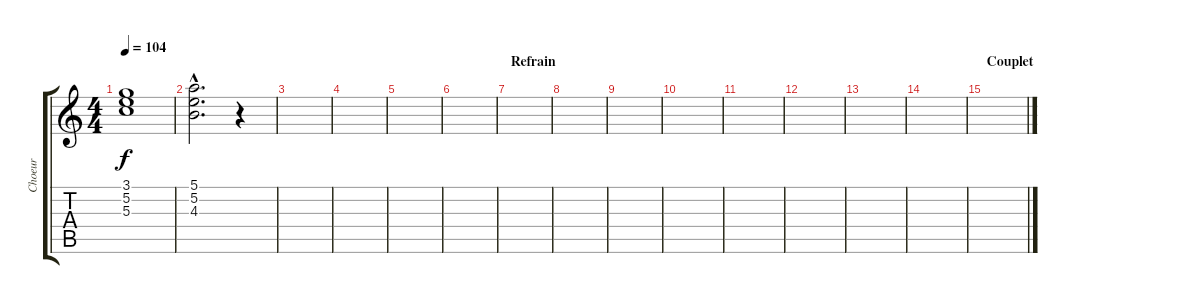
\track ("Choeur" "Choeur") {instrument distortionguitar}
\staff {score tabs}
\tuning (E4 B3 G3 D3 A2 E2) {hide}
\ts (4 4)
\tempo 104
\clef g2
\ks c
(3.1 5.2 5.3).1{dy f} |
(5.1{hac} 5.2{hac} 4.3{hac}).2{d} r.4 |
|
|
|
|
\section ("" "Refrain")
|
|
|
|
|
|
|
|
\section ("" "Couplet")
